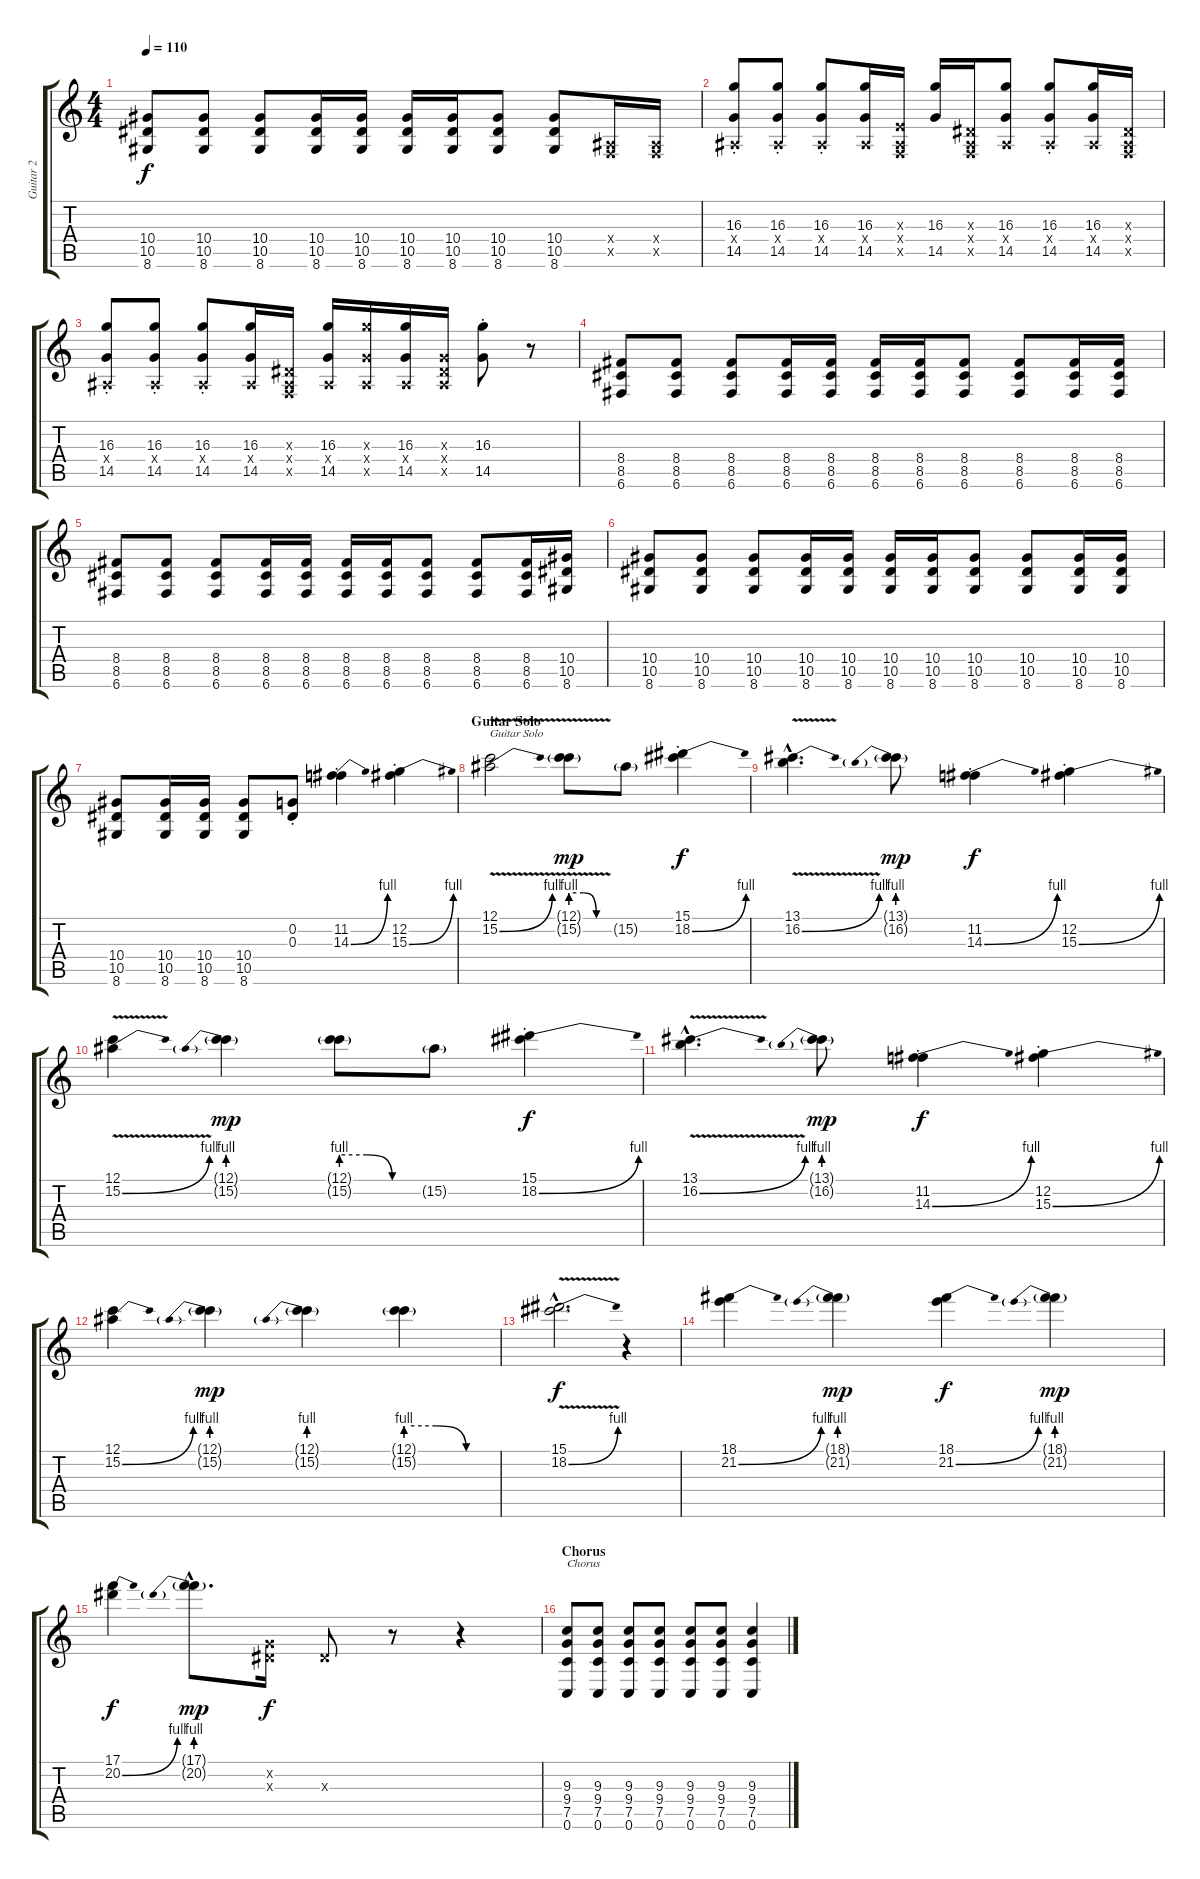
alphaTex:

\track ("Guitar 2" "Guitar 2") {instrument distortionguitar}
\staff {score tabs}
\tuning (C4 G3 Eb3 Bb2 F2 C2) {hide}
\ts (4 4)
\tempo 110
\clef g2
\ks c
(10.4 10.5 8.6).8{dy f} (10.4 10.5 8.6).8 (10.4 10.5 8.6).8 (10.4 10.5 8.6).16 (10.4 10.5 8.6).16 (10.4 10.5 8.6).16 (10.4 10.5 8.6).16 (10.4 10.5 8.6).8 (10.4 10.5 8.6).8 (0.4{x} 0.5{x}).16 (0.4{x} 0.5{x}).16 |
(16.3{st} 0.4{x} 14.5{st}).8 (16.3{st} 0.4{x} 14.5{st}).8 (16.3{st} 0.4{x} 14.5{st}).8 (16.3 0.4{x} 14.5).16 (1.3{x} 0.4{x} 0.5{x}).16 (16.3 14.5).16 (0.3{x} 0.4{x} 0.5{x}).16 (16.3 0.4{x} 14.5).8 (16.3{st} 0.4{x} 14.5{st}).8 (16.3 0.4{x} 14.5).16 (0.3{x} 0.4{x} 0.5{x}).16 |
(16.3{st} 0.4{x} 14.5{st}).8 (16.3{st} 0.4{x} 14.5{st}).8 (16.3{st} 0.4{x} 14.5{st}).8 (16.3 0.4{x} 14.5).16 (0.3{x} 0.4{x} 0.5{x}).16 (16.3 0.4{x} 14.5).16 (16.3{x} 0.4{x} 14.5{x}).16 (16.3 0.4{x} 14.5).16 (0.3{x} 0.4{x} 14.5{x}).16 (16.3{st} 14.5{st}).8 r.8 |
(8.4 8.5 6.6).8 (8.4 8.5 6.6).8 (8.4 8.5 6.6).8 (8.4 8.5 6.6).16 (8.4 8.5 6.6).16 (8.4 8.5 6.6).16 (8.4 8.5 6.6).16 (8.4 8.5 6.6).8 (8.4 8.5 6.6).8 (8.4 8.5 6.6).16 (8.4 8.5 6.6).16 |
(8.4 8.5 6.6).8 (8.4 8.5 6.6).8 (8.4 8.5 6.6).8 (8.4 8.5 6.6).16 (8.4 8.5 6.6).16 (8.4 8.5 6.6).16 (8.4 8.5 6.6).16 (8.4 8.5 6.6).8 (8.4 8.5 6.6).8 (8.4 8.5 6.6).16 (10.4 10.5 8.6).16 |
(10.4 10.5 8.6).8 (10.4 10.5 8.6).8 (10.4 10.5 8.6).8 (10.4 10.5 8.6).16 (10.4 10.5 8.6).16 (10.4 10.5 8.6).16 (10.4 10.5 8.6).16 (10.4 10.5 8.6).8 (10.4 10.5 8.6).8 (10.4 10.5 8.6).16 (10.4 10.5 8.6).16 |
(10.4 10.5 8.6).8 (10.4 10.5 8.6).16 (10.4 10.5 8.6).16 (10.4 10.5 8.6).8 (0.2{st} 0.3{st}).8 (11.2{st} 14.3{be (bend 0 0 60 4)}).4 (12.2{st} 15.3{be (bend 0 0 60 4)}).4 |
\section ("" "Guitar Solo")
(12.1 15.2{be (bend 0 0 60 4) v}).2{txt "Guitar Solo"} (12.1{g} 15.2{be (custom 0 4 20 4 40 0 60 0) v g}).8{dy mp} 15.2{g}.8 (15.1{st} 18.2{be (bend 0 0 60 4)}).4{dy f} |
(13.1{hac} 16.2{be (bend 0 0 60 4) v hac}).4{d} (13.1{g} 16.2{be (prebend 0 4 60 4) g}).8{dy mp} (11.2{st} 14.3{be (bend 0 0 60 4)}).4{dy f} (12.2{st} 15.3{be (bend 0 0 60 4)}).4 |
(12.1 15.2{be (bend 0 0 60 4) v}).4 (12.1{g} 15.2{be (prebend 0 4 60 4) g}).4{dy mp} (12.1{g} 15.2{be (custom 0 4 20 4 40 0 60 0) g}).8 15.2{g}.8 (15.1{st} 18.2{be (bend 0 0 60 4)}).4{dy f} |
(13.1{hac} 16.2{be (bend 0 0 60 4) v hac}).4{d} (13.1{g} 16.2{be (prebend 0 4 60 4) g}).8{dy mp} (11.2{st} 14.3{be (bend 0 0 60 4)}).4{dy f} (12.2{st} 15.3{be (bend 0 0 60 4)}).4 |
(12.1 15.2{be (bend 0 0 60 4)}).4 (12.1{g} 15.2{be (prebend 0 4 60 4) g}).4{dy mp} (12.1{g} 15.2{be (prebend 0 4 60 4) g}).4 (12.1{g} 15.2{be (custom 0 4 20 4 40 0 60 0) g}).4 |
(15.1{hac} 18.2{be (bend 0 0 60 4) v hac}).2{d dy f} r.4 |
(18.1 21.2{be (bend 0 0 60 4)}).4 (18.1{g} 21.2{be (prebend 0 4 60 4) g}).4{dy mp} (18.1 21.2{be (bend 0 0 60 4)}).4{dy f} (18.1{g} 21.2{be (prebend 0 4 60 4) g}).4{dy mp} |
(17.1 20.2{be (bend 0 0 60 4)}).4{dy f} (17.1{g hac} 20.2{be (prebend 0 4 60 4) g hac}).8{d dy mp} (0.2{x} 0.3{x}).16{dy f} 0.3{x}.8 r.8 r.4 |
\section ("" "Chorus")
(9.3 9.4 7.5 0.6).8{txt "Chorus"} (9.3 9.4 7.5 0.6).8 (9.3 9.4 7.5 0.6).8 (9.3 9.4 7.5 0.6).8 (9.3 9.4 7.5 0.6).8 (9.3 9.4 7.5 0.6).8 (9.3 9.4 7.5 0.6).4
